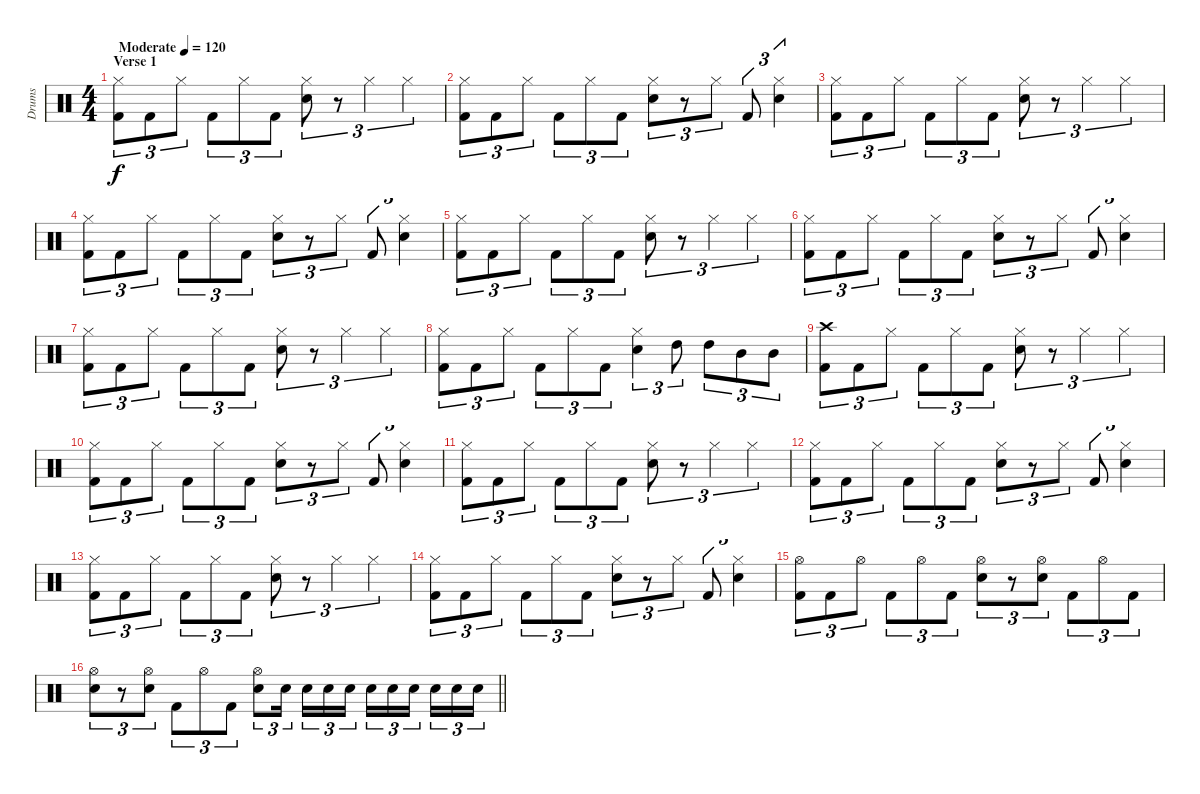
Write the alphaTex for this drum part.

\track ("Drums" "Drums") {instrument percussion}
\staff {score}
\articulation defaults
\ts (4 4)
\section ("" "Verse 1")
\tempo (120 "Moderate")
\clef neutral
\ks c
("Hi-Hat (closed)" "Kick (hit) 2").8{tu (3 2) dy f} "Kick (hit) 2".8{tu (3 2)} "Hi-Hat (closed)".8{tu (3 2)} "Kick (hit) 2".8{tu (3 2)} "Hi-Hat (closed)".8{tu (3 2)} "Kick (hit) 2".8{tu (3 2)} ("Hi-Hat (closed)" "Electric Snare (hit)").8{tu (3 2)} r.8{tu (3 2)} "Hi-Hat (closed)".4{tu (3 2)} "Hi-Hat (closed)".4{tu (3 2)} |
("Hi-Hat (closed)" "Kick (hit) 2").8{tu (3 2)} "Kick (hit) 2".8{tu (3 2)} "Hi-Hat (closed)".8{tu (3 2)} "Kick (hit) 2".8{tu (3 2)} "Hi-Hat (closed)".8{tu (3 2)} "Kick (hit) 2".8{tu (3 2)} ("Hi-Hat (closed)" "Electric Snare (hit)").8{tu (3 2)} r.8{tu (3 2)} "Hi-Hat (closed)".8{tu (3 2)} "Kick (hit) 2".8{tu (3 2)} ("Hi-Hat (closed)" "Electric Snare (hit)").4{tu (3 2)} |
("Hi-Hat (closed)" "Kick (hit) 2").8{tu (3 2)} "Kick (hit) 2".8{tu (3 2)} "Hi-Hat (closed)".8{tu (3 2)} "Kick (hit) 2".8{tu (3 2)} "Hi-Hat (closed)".8{tu (3 2)} "Kick (hit) 2".8{tu (3 2)} ("Hi-Hat (closed)" "Electric Snare (hit)").8{tu (3 2)} r.8{tu (3 2)} "Hi-Hat (closed)".4{tu (3 2)} "Hi-Hat (closed)".4{tu (3 2)} |
("Hi-Hat (closed)" "Kick (hit) 2").8{tu (3 2)} "Kick (hit) 2".8{tu (3 2)} "Hi-Hat (closed)".8{tu (3 2)} "Kick (hit) 2".8{tu (3 2)} "Hi-Hat (closed)".8{tu (3 2)} "Kick (hit) 2".8{tu (3 2)} ("Hi-Hat (closed)" "Electric Snare (hit)").8{tu (3 2)} r.8{tu (3 2)} "Hi-Hat (closed)".8{tu (3 2)} "Kick (hit) 2".8{tu (3 2)} ("Hi-Hat (closed)" "Electric Snare (hit)").4{tu (3 2)} |
("Hi-Hat (closed)" "Kick (hit) 2").8{tu (3 2)} "Kick (hit) 2".8{tu (3 2)} "Hi-Hat (closed)".8{tu (3 2)} "Kick (hit) 2".8{tu (3 2)} "Hi-Hat (closed)".8{tu (3 2)} "Kick (hit) 2".8{tu (3 2)} ("Hi-Hat (closed)" "Electric Snare (hit)").8{tu (3 2)} r.8{tu (3 2)} "Hi-Hat (closed)".4{tu (3 2)} "Hi-Hat (closed)".4{tu (3 2)} |
("Hi-Hat (closed)" "Kick (hit) 2").8{tu (3 2)} "Kick (hit) 2".8{tu (3 2)} "Hi-Hat (closed)".8{tu (3 2)} "Kick (hit) 2".8{tu (3 2)} "Hi-Hat (closed)".8{tu (3 2)} "Kick (hit) 2".8{tu (3 2)} ("Hi-Hat (closed)" "Electric Snare (hit)").8{tu (3 2)} r.8{tu (3 2)} "Hi-Hat (closed)".8{tu (3 2)} "Kick (hit) 2".8{tu (3 2)} ("Hi-Hat (closed)" "Electric Snare (hit)").4{tu (3 2)} |
("Hi-Hat (closed)" "Kick (hit) 2").8{tu (3 2)} "Kick (hit) 2".8{tu (3 2)} "Hi-Hat (closed)".8{tu (3 2)} "Kick (hit) 2".8{tu (3 2)} "Hi-Hat (closed)".8{tu (3 2)} "Kick (hit) 2".8{tu (3 2)} ("Hi-Hat (closed)" "Electric Snare (hit)").8{tu (3 2)} r.8{tu (3 2)} "Hi-Hat (closed)".4{tu (3 2)} "Hi-Hat (closed)".4{tu (3 2)} |
("Hi-Hat (closed)" "Kick (hit) 2").8{tu (3 2)} "Kick (hit) 2".8{tu (3 2)} "Hi-Hat (closed)".8{tu (3 2)} "Kick (hit) 2".8{tu (3 2)} "Hi-Hat (closed)".8{tu (3 2)} "Kick (hit) 2".8{tu (3 2)} ("Hi-Hat (closed)" "Electric Snare (hit)").4{tu (3 2)} "High Tom (hit)".8{tu (3 2)} "High Tom (hit)".8{tu (3 2)} "Mid Tom (hit)".8{tu (3 2)} "Mid Tom (hit)".8{tu (3 2)} |
("Crash high (hit)" "Kick (hit) 2").8{tu (3 2)} "Kick (hit) 2".8{tu (3 2)} "Hi-Hat (closed)".8{tu (3 2)} "Kick (hit) 2".8{tu (3 2)} "Hi-Hat (closed)".8{tu (3 2)} "Kick (hit) 2".8{tu (3 2)} ("Hi-Hat (closed)" "Electric Snare (hit)").8{tu (3 2)} r.8{tu (3 2)} "Hi-Hat (closed)".4{tu (3 2)} "Hi-Hat (closed)".4{tu (3 2)} |
("Hi-Hat (closed)" "Kick (hit) 2").8{tu (3 2)} "Kick (hit) 2".8{tu (3 2)} "Hi-Hat (closed)".8{tu (3 2)} "Kick (hit) 2".8{tu (3 2)} "Hi-Hat (closed)".8{tu (3 2)} "Kick (hit) 2".8{tu (3 2)} ("Hi-Hat (closed)" "Electric Snare (hit)").8{tu (3 2)} r.8{tu (3 2)} "Hi-Hat (closed)".8{tu (3 2)} "Kick (hit) 2".8{tu (3 2)} ("Hi-Hat (closed)" "Electric Snare (hit)").4{tu (3 2)} |
("Hi-Hat (closed)" "Kick (hit) 2").8{tu (3 2)} "Kick (hit) 2".8{tu (3 2)} "Hi-Hat (closed)".8{tu (3 2)} "Kick (hit) 2".8{tu (3 2)} "Hi-Hat (closed)".8{tu (3 2)} "Kick (hit) 2".8{tu (3 2)} ("Hi-Hat (closed)" "Electric Snare (hit)").8{tu (3 2)} r.8{tu (3 2)} "Hi-Hat (closed)".4{tu (3 2)} "Hi-Hat (closed)".4{tu (3 2)} |
("Hi-Hat (closed)" "Kick (hit) 2").8{tu (3 2)} "Kick (hit) 2".8{tu (3 2)} "Hi-Hat (closed)".8{tu (3 2)} "Kick (hit) 2".8{tu (3 2)} "Hi-Hat (closed)".8{tu (3 2)} "Kick (hit) 2".8{tu (3 2)} ("Hi-Hat (closed)" "Electric Snare (hit)").8{tu (3 2)} r.8{tu (3 2)} "Hi-Hat (closed)".8{tu (3 2)} "Kick (hit) 2".8{tu (3 2)} ("Hi-Hat (closed)" "Electric Snare (hit)").4{tu (3 2)} |
("Hi-Hat (closed)" "Kick (hit) 2").8{tu (3 2)} "Kick (hit) 2".8{tu (3 2)} "Hi-Hat (closed)".8{tu (3 2)} "Kick (hit) 2".8{tu (3 2)} "Hi-Hat (closed)".8{tu (3 2)} "Kick (hit) 2".8{tu (3 2)} ("Hi-Hat (closed)" "Electric Snare (hit)").8{tu (3 2)} r.8{tu (3 2)} "Hi-Hat (closed)".4{tu (3 2)} "Hi-Hat (closed)".4{tu (3 2)} |
("Hi-Hat (closed)" "Kick (hit) 2").8{tu (3 2)} "Kick (hit) 2".8{tu (3 2)} "Hi-Hat (closed)".8{tu (3 2)} "Kick (hit) 2".8{tu (3 2)} "Hi-Hat (closed)".8{tu (3 2)} "Kick (hit) 2".8{tu (3 2)} ("Hi-Hat (closed)" "Electric Snare (hit)").8{tu (3 2)} r.8{tu (3 2)} "Hi-Hat (closed)".8{tu (3 2)} "Kick (hit) 2".8{tu (3 2)} ("Hi-Hat (closed)" "Electric Snare (hit)").4{tu (3 2)} |
("Hi-Hat (open)" "Kick (hit) 2").8{tu (3 2)} "Kick (hit) 2".8{tu (3 2)} "Hi-Hat (open)".8{tu (3 2)} "Kick (hit) 2".8{tu (3 2)} "Hi-Hat (open)".8{tu (3 2)} "Kick (hit) 2".8{tu (3 2)} ("Hi-Hat (open)" "Electric Snare (hit)").8{tu (3 2)} r.8{tu (3 2)} ("Hi-Hat (open)" "Electric Snare (hit)").8{tu (3 2)} "Kick (hit) 2".8{tu (3 2)} "Hi-Hat (open)".8{tu (3 2)} "Kick (hit) 2".8{tu (3 2)} |
\barLineRight lightlight
("Hi-Hat (open)" "Electric Snare (hit)").8{tu (3 2)} r.8{tu (3 2)} ("Hi-Hat (open)" "Electric Snare (hit)").8{tu (3 2)} "Kick (hit) 2".8{tu (3 2)} "Hi-Hat (open)".8{tu (3 2)} "Kick (hit) 2".8{tu (3 2)} ("Hi-Hat (open)" "Electric Snare (hit)").8{tu (3 2)} "Electric Snare (hit)".16{tu (3 2) beam splitsecondary} "Electric Snare (hit)".16{tu (3 2)} "Electric Snare (hit)".16{tu (3 2)} "Electric Snare (hit)".16{tu (3 2)} "Electric Snare (hit)".16{tu (3 2)} "Electric Snare (hit)".16{tu (3 2)} "Electric Snare (hit)".16{tu (3 2) beam splitsecondary} "Electric Snare (hit)".16{tu (3 2)} "Electric Snare (hit)".16{tu (3 2)} "Electric Snare (hit)".16{tu (3 2)}
